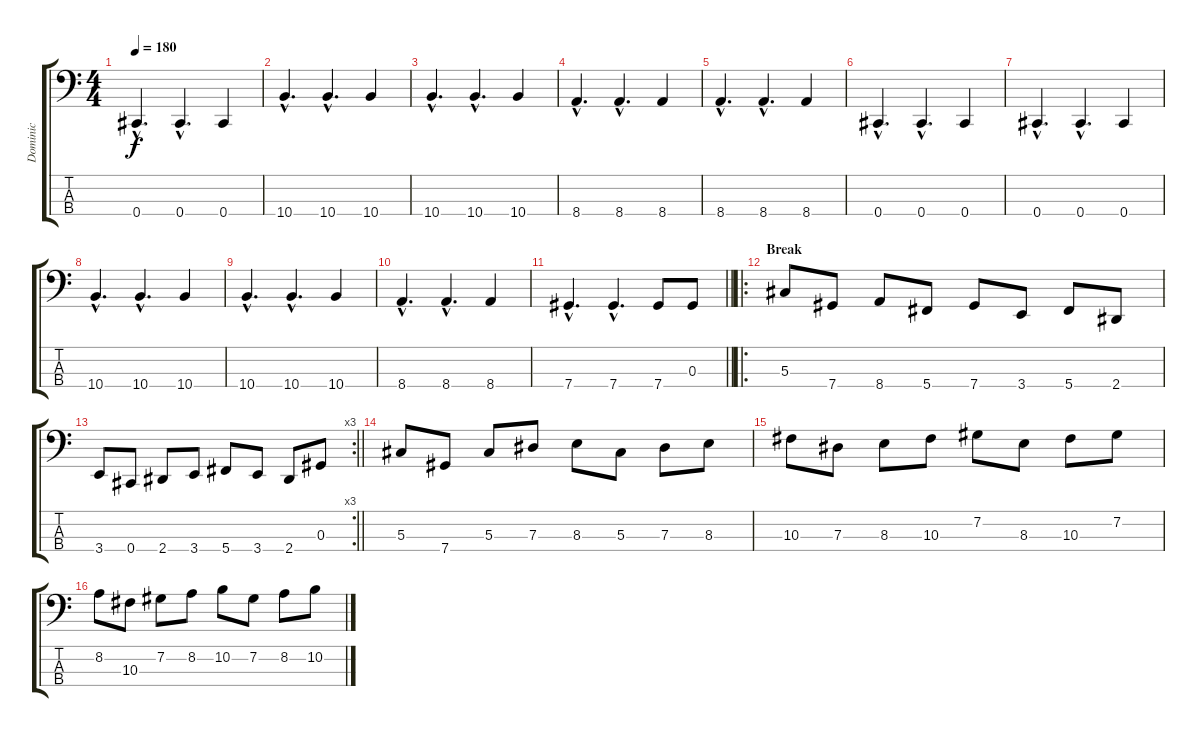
\track ("Dominic" "Dominic") {instrument electricbassfinger}
\staff {score tabs}
\tuning (Gb2 Db2 Ab1 Db1) {hide}
\ts (4 4)
\tempo 180
\clef f4
\ks c
0.4{hac}.4{d dy f} 0.4{hac}.4{d} 0.4.4 |
10.4{hac}.4{d} 10.4{hac}.4{d} 10.4.4 |
10.4{hac}.4{d} 10.4{hac}.4{d} 10.4.4 |
8.4{hac}.4{d} 8.4{hac}.4{d} 8.4.4 |
8.4{hac}.4{d} 8.4{hac}.4{d} 8.4.4 |
0.4{hac}.4{d} 0.4{hac}.4{d} 0.4.4 |
0.4{hac}.4{d} 0.4{hac}.4{d} 0.4.4 |
10.4{hac}.4{d} 10.4{hac}.4{d} 10.4.4 |
10.4{hac}.4{d} 10.4{hac}.4{d} 10.4.4 |
8.4{hac}.4{d} 8.4{hac}.4{d} 8.4.4 |
\barLineRight lightlight
7.4{hac}.4{d} 7.4{hac}.4{d} 7.4.8 0.3.8 |
\ro
\section ("" "Break")
5.3.8 7.4.8 8.4.8 5.4.8 7.4.8 3.4.8 5.4.8 2.4.8 |
\rc 3
\barLineRight lightlight
3.4.8 0.4.8 2.4.8 3.4.8 5.4.8 3.4.8 2.4.8 0.3.8 |
5.3.8 7.4.8 5.3.8 7.3.8 8.3.8 5.3.8 7.3.8 8.3.8 |
10.3.8 7.3.8 8.3.8 10.3.8 7.2.8 8.3.8 10.3.8 7.2.8 |
8.2.8 10.3.8 7.2.8 8.2.8 10.2.8 7.2.8 8.2.8 10.2.8
